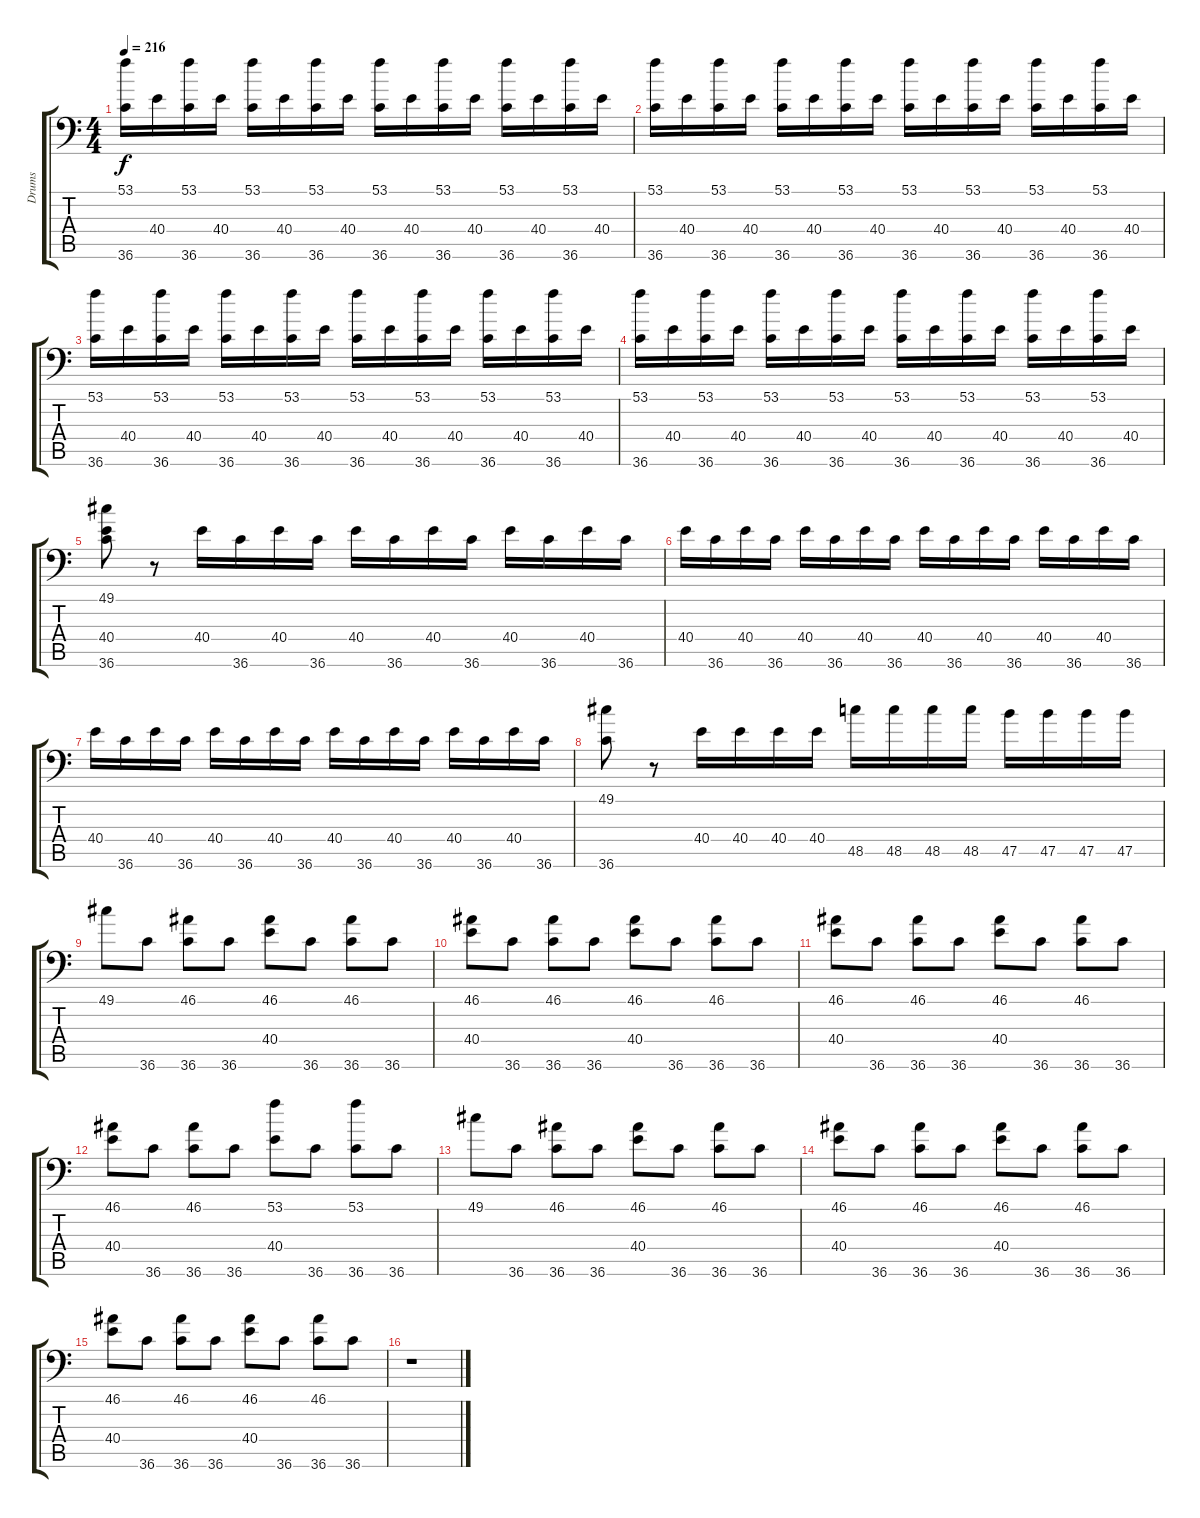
\track ("Drums" "Drums") {instrument acousticgrandpiano}
\staff {score tabs}
\tuning (C-1 C-1 C-1 C-1 C-1 C-1) {hide}
\ts (4 4)
\tempo 216
\clef f4
\ks c
(53.1 36.6).16{dy f} 40.4.16 (53.1 36.6).16 40.4.16 (53.1 36.6).16 40.4.16 (53.1 36.6).16 40.4.16 (53.1 36.6).16 40.4.16 (53.1 36.6).16 40.4.16 (53.1 36.6).16 40.4.16 (53.1 36.6).16 40.4.16 |
(53.1 36.6).16 40.4.16 (53.1 36.6).16 40.4.16 (53.1 36.6).16 40.4.16 (53.1 36.6).16 40.4.16 (53.1 36.6).16 40.4.16 (53.1 36.6).16 40.4.16 (53.1 36.6).16 40.4.16 (53.1 36.6).16 40.4.16 |
(53.1 36.6).16 40.4.16 (53.1 36.6).16 40.4.16 (53.1 36.6).16 40.4.16 (53.1 36.6).16 40.4.16 (53.1 36.6).16 40.4.16 (53.1 36.6).16 40.4.16 (53.1 36.6).16 40.4.16 (53.1 36.6).16 40.4.16 |
(53.1 36.6).16 40.4.16 (53.1 36.6).16 40.4.16 (53.1 36.6).16 40.4.16 (53.1 36.6).16 40.4.16 (53.1 36.6).16 40.4.16 (53.1 36.6).16 40.4.16 (53.1 36.6).16 40.4.16 (53.1 36.6).16 40.4.16 |
(49.1 40.4 36.6).8 r.8 40.4.16 36.6.16 40.4.16 36.6.16 40.4.16 36.6.16 40.4.16 36.6.16 40.4.16 36.6.16 40.4.16 36.6.16 |
40.4.16 36.6.16 40.4.16 36.6.16 40.4.16 36.6.16 40.4.16 36.6.16 40.4.16 36.6.16 40.4.16 36.6.16 40.4.16 36.6.16 40.4.16 36.6.16 |
40.4.16 36.6.16 40.4.16 36.6.16 40.4.16 36.6.16 40.4.16 36.6.16 40.4.16 36.6.16 40.4.16 36.6.16 40.4.16 36.6.16 40.4.16 36.6.16 |
(49.1 36.6).8 r.8 40.4.16 40.4.16 40.4.16 40.4.16 48.5.16 48.5.16 48.5.16 48.5.16 47.5.16 47.5.16 47.5.16 47.5.16 |
49.1.8 36.6.8 (46.1 36.6).8 36.6.8 (46.1 40.4).8 36.6.8 (46.1 36.6).8 36.6.8 |
(46.1 40.4).8 36.6.8 (46.1 36.6).8 36.6.8 (46.1 40.4).8 36.6.8 (46.1 36.6).8 36.6.8 |
(46.1 40.4).8 36.6.8 (46.1 36.6).8 36.6.8 (46.1 40.4).8 36.6.8 (46.1 36.6).8 36.6.8 |
(46.1 40.4).8 36.6.8 (46.1 36.6).8 36.6.8 (53.1 40.4).8 36.6.8 (53.1 36.6).8 36.6.8 |
49.1.8 36.6.8 (46.1 36.6).8 36.6.8 (46.1 40.4).8 36.6.8 (46.1 36.6).8 36.6.8 |
(46.1 40.4).8 36.6.8 (46.1 36.6).8 36.6.8 (46.1 40.4).8 36.6.8 (46.1 36.6).8 36.6.8 |
(46.1 40.4).8 36.6.8 (46.1 36.6).8 36.6.8 (46.1 40.4).8 36.6.8 (46.1 36.6).8 36.6.8 |
r.1
